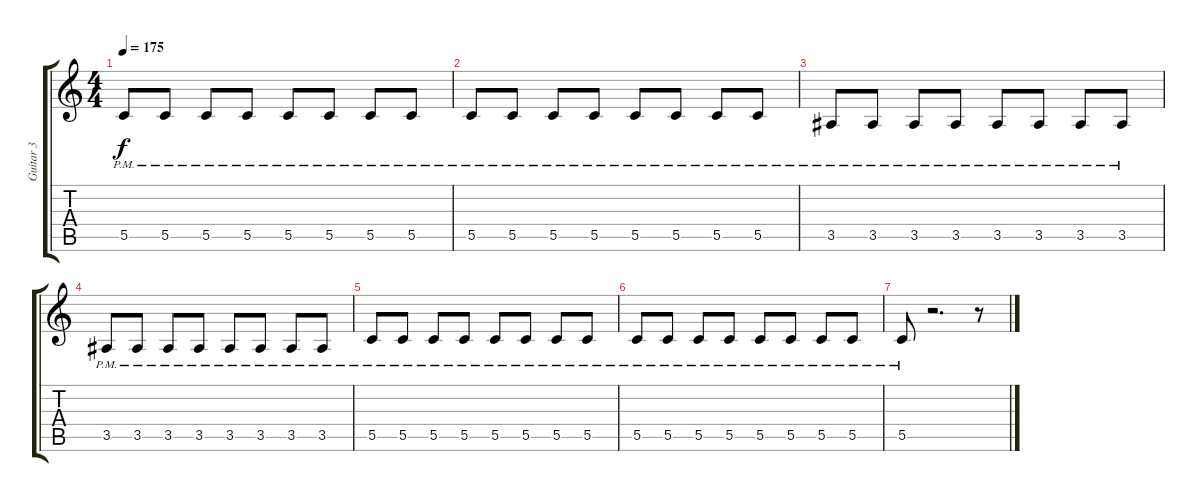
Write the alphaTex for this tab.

\track ("Guitar 3" "Guitar 3") {instrument electricguitarclean}
\staff {score tabs}
\tuning (D4 A3 F3 C3 G2 C2) {hide}
\ts (4 4)
\tempo 175
\clef g2
\ks c
5.5{pm}.8{dy f} 5.5{pm}.8 5.5{pm}.8 5.5{pm}.8 5.5{pm}.8 5.5{pm}.8 5.5{pm}.8 5.5{pm}.8 |
5.5{pm}.8 5.5{pm}.8 5.5{pm}.8 5.5{pm}.8 5.5{pm}.8 5.5{pm}.8 5.5{pm}.8 5.5{pm}.8 |
3.5{pm}.8 3.5{pm}.8 3.5{pm}.8 3.5{pm}.8 3.5{pm}.8 3.5{pm}.8 3.5{pm}.8 3.5{pm}.8 |
3.5{pm}.8 3.5{pm}.8 3.5{pm}.8 3.5{pm}.8 3.5{pm}.8 3.5{pm}.8 3.5{pm}.8 3.5{pm}.8 |
5.5{pm}.8 5.5{pm}.8 5.5{pm}.8 5.5{pm}.8 5.5{pm}.8 5.5{pm}.8 5.5{pm}.8 5.5{pm}.8 |
5.5{pm}.8 5.5{pm}.8 5.5{pm}.8 5.5{pm}.8 5.5{pm}.8 5.5{pm}.8 5.5{pm}.8 5.5{pm}.8 |
5.5{pm}.8 r.2{d} r.8
